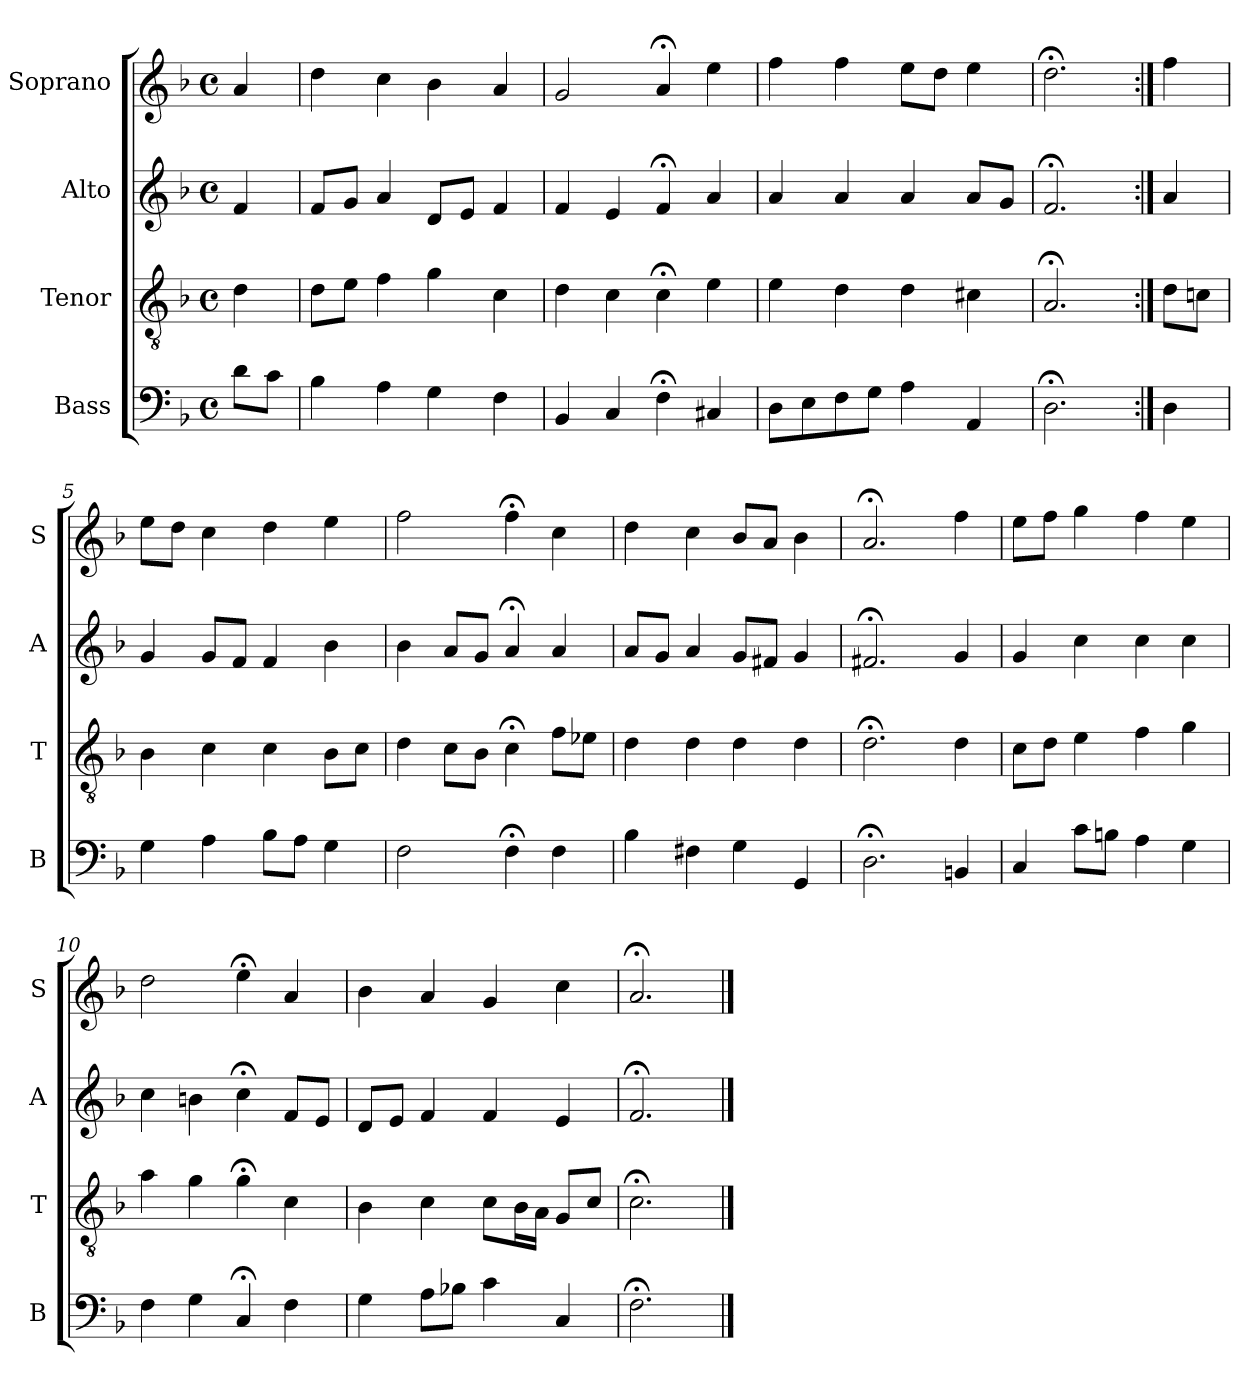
**kern	**kern	**kern	**kern
*part4	*part3	*part2	*part1
*staff4	*staff3	*staff2	*staff1
*I"Bass	*I"Tenor	*I"Alto	*I"Soprano
*I'B	*I'T	*I'A	*I'S
*clefF4	*clefGv2	*clefG2	*clefG2
*k[b-]	*k[b-]	*k[b-]	*k[b-]
*F:	*F:	*F:	*F:
*M4/4	*M4/4	*M4/4	*M4/4
*met(c)	*met(c)	*met(c)	*met(c)
*MM100	*MM100	*MM100	*MM100
=	=	=	=
8dL	4d	4f	4a
8cJ	.	.	.
=1	=1	=1	=1
4B-	8dL	8fL	4dd
.	8eJ	8gJ	.
4A	4f	4a	4cc
4G	4g	8dL	4b-
.	.	8eJ	.
4F	4c	4f	4a
=2	=2	=2	=2
4BB-	4d	4f	2g
4C	4c	4e	.
4F;<	4c;<	4f;<	4a;<
4C#X	4e	4a	4ee
=3	=3	=3	=3
8DL	4e	4a	4ff
8E	.	.	.
8F	4d	4a	4ff
8GJ	.	.	.
4A	4d	4a	8eeL
.	.	.	8ddJ
4AA	4c#X	8aL	4ee
.	.	8gJ	.
=4	=4	=4	=4
2.D;<	2.A;<	2.f;<	2.dd;<
=:|!	=:|!	=:|!	=:|!
4D	8dL	4a	4ff
.	8cnJ	.	.
=5	=5	=5	=5
4G	4B-	4g	8eeL
.	.	.	8ddJ
4A	4c	8gL	4cc
.	.	8fJ	.
8B-L	4c	4f	4dd
8AJ	.	.	.
4G	8B-L	4b-	4ee
.	8cJ	.	.
=6	=6	=6	=6
2F	4d	4b-	2ff
.	8cL	8aL	.
.	8B-J	8gJ	.
4F;<	4c;<	4a;<	4ff;<
4F	8fL	4a	4cc
.	8e-XJ	.	.
=7	=7	=7	=7
4B-	4d	8aL	4dd
.	.	8gJ	.
4F#X	4d	4a	4cc
4G	4d	8gL	8b-L
.	.	8f#XJ	8aJ
4GG	4d	4g	4b-
=8	=8	=8	=8
2.D;<	2.d;<	2.f#X;<	2.a;<
4BBn	4d	4g	4ff
=9	=9	=9	=9
4C	8cL	4g	8eeL
.	8dJ	.	8ffJ
8cL	4e	4cc	4gg
8BnJ	.	.	.
4A	4f	4cc	4ff
4G	4g	4cc	4ee
=10	=10	=10	=10
4F	4a	4cc	2dd
4G	4g	4bn	.
4C;<i	4g;<	4cc;<i	4ee;<
4Fi	4c	8fiL	4a
.	.	8eJ	.
=11	=11	=11	=11
4G	4B-	8dL	4b-
.	.	8eJ	.
8AL	4c	4f	4a
8B-XJ	.	.	.
4c	8cL	4f	4g
.	16B-L	.	.
.	16AJJ	.	.
4C	8GL	4e	4cc
.	8cJ	.	.
=12	=12	=12	=12
2.F;<	2.c;<	2.f;<	2.a;<
==	==	==	==
*-	*-	*-	*-
